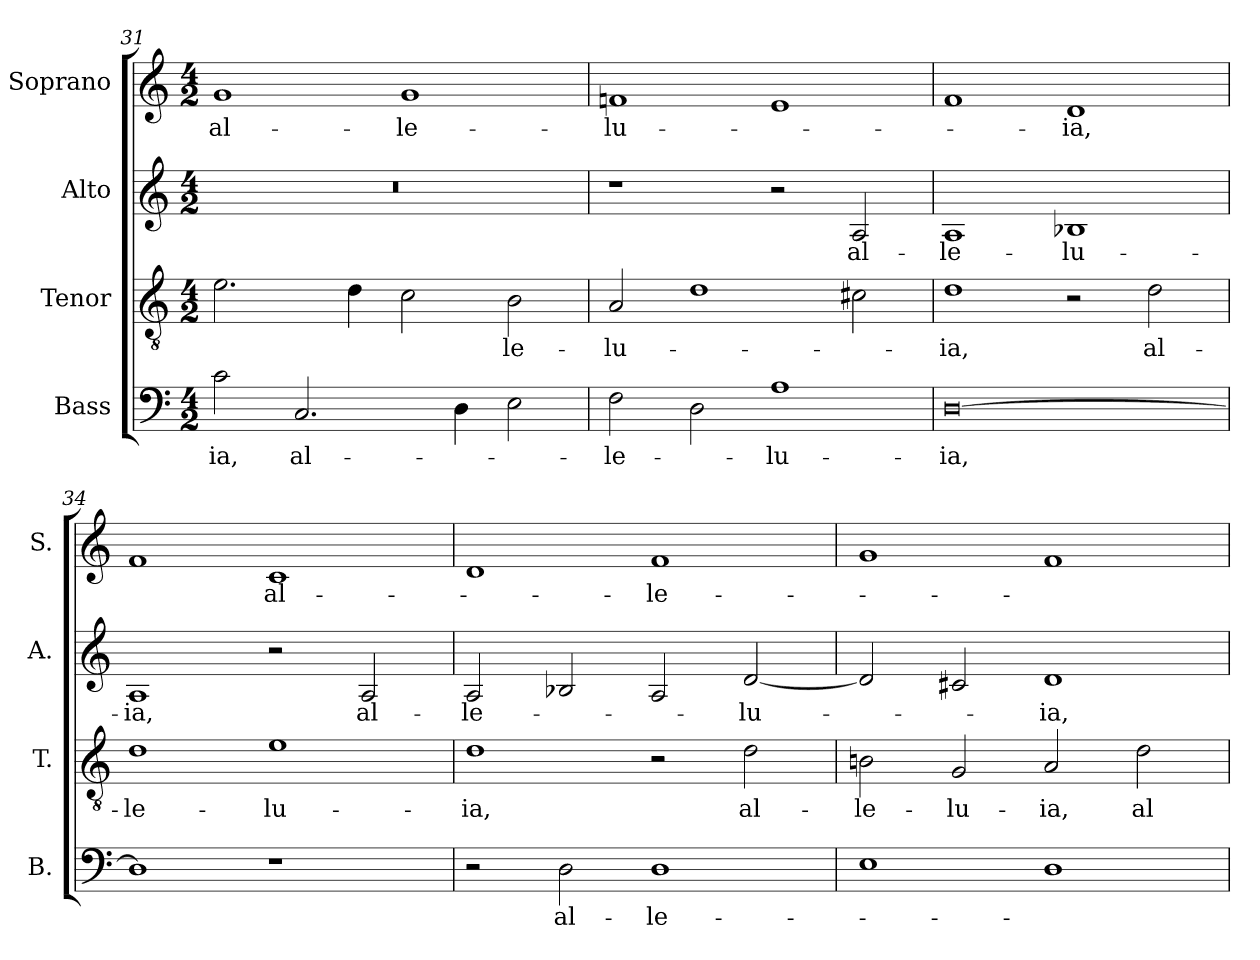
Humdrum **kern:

**kern	**text	**kern	**text	**kern	**text	**kern	**text
*part4	*part4	*part3	*part3	*part2	*part2	*part1	*part1
*staff4	*staff4	*staff3	*staff3	*staff2	*staff2	*staff1	*staff1
*I"Bass	*	*I"Tenor	*	*I"Alto	*	*I"Soprano	*
*I'B.	*	*I'T.	*	*I'A.	*	*I'S.	*
!!LO:LB:g=z
*clefF4	*	*clefGv2	*	*clefG2	*	*clefG2	*
*	*	*ITrd7c12	*	*	*	*	*
*k[]	*	*k[]	*	*k[]	*	*k[]	*
*C:	*	*C:	*	*C:	*	*C:	*
*M4/2	*	*M4/2	*	*M4/2	*	*M4/2	*
=31	=31	=31	=31	=31	=31	=31	=31
!	!LO:LY:b:color=#000000	!	!	!LO:N:vis=1	!	!	!
!	!	!	!	!	!	!	!LO:LY:b:color=#000000
2ci\	-ia,	2.Ei\	.	0r	.	1gi	al-
!	!LO:LY:b:color=#000000	!	!	!	!	!	!
2.Ci/	al-	.	.	.	.	.	.
.	.	4Di\	.	.	.	.	.
!	!	!	!	!	!	!	!LO:LY:b:color=#000000
.	.	2Ci\	.	.	.	1gi	-le-
4Di\	.	.	.	.	.	.	.
!	!	!	!LO:LY:b:color=#000000	!	!	!	!
2Ei\	.	2BBi\	-le-	.	.	.	.
=32	=32	=32	=32	=32	=32	=32	=32
!	!LO:LY:b:color=#000000	!	!	!	!	!	!
!	!	!	!LO:LY:b:color=#000000	!	!	!	!
!	!	!	!	!	!	!	!LO:LY:b:color=#000000
2Fi\	-le-	2AAi/	-lu-	1r	.	1fni	-lu-
2Di\	.	1Di	.	.	.	.	.
!	!LO:LY:b:color=#000000	!	!	!	!	!	!
1Ai	-lu-	.	.	2r	.	1ei	.
!	!	!	!	!	!LO:LY:b:color=#000000	!	!
.	.	2C#Xi\	.	2Ai/	al-	.	.
=33	=33	=33	=33	=33	=33	=33	=33
!	!LO:LY:b:color=#000000	!	!	!	!	!	!
!	!	!	!LO:LY:b:color=#000000	!	!	!	!
!	!	!	!	!	!LO:LY:b:color=#000000	!	!
[0Di	-ia,	1Di	-ia,	1Ai	-le-	1fi	.
!	!	!	!	!	!LO:LY:b:color=#000000	!	!
!	!	!	!	!	!	!	!LO:LY:b:color=#000000
.	.	2r	.	1B-Xi	-lu-	1di	-ia,
!	!	!	!LO:LY:b:color=#000000	!	!	!	!
.	.	2Di\	al-	.	.	.	.
=34	=34	=34	=34	=34	=34	=34	=34
!	!	!	!LO:LY:b:color=#000000	!	!	!	!
!	!	!	!	!	!LO:LY:b:color=#000000	!	!
1Di]	.	1Di	-le-	1Ai	-ia,	1fi	.
!	!	!	!LO:LY:b:color=#000000	!	!	!	!
!	!	!	!	!	!	!	!LO:LY:b:color=#000000
1r	.	1Ei	-lu-	2r	.	1ci	al-
!	!	!	!	!	!LO:LY:b:color=#000000	!	!
.	.	.	.	2Ai/	al-	.	.
=35	=35	=35	=35	=35	=35	=35	=35
!	!	!	!LO:LY:b:color=#000000	!	!	!	!
!	!	!	!	!	!LO:LY:b:color=#000000	!	!
2r	.	1Di	-ia,	2Ai/	-le-	1di	.
!	!LO:LY:b:color=#000000	!	!	!	!	!	!
2Di\	al-	.	.	2B-Xi/	.	.	.
!	!LO:LY:b:color=#000000	!	!	!	!	!	!
!	!	!	!	!	!	!	!LO:LY:b:color=#000000
1Di	-le-	2r	.	2Ai/	.	1fi	-le-
!	!	!	!LO:LY:b:color=#000000	!	!	!	!
!	!	!	!	!	!LO:LY:b:color=#000000	!	!
.	.	2Di\	al-	[2di/	-lu-	.	.
=36	=36	=36	=36	=36	=36	=36	=36
!	!	!	!LO:LY:b:color=#000000	!	!	!	!
1Ei	.	2BBni\	-le-	2di/]	.	1gi	.
!	!	!	!LO:LY:b:color=#000000	!	!	!	!
.	.	2GGi/	-lu-	2c#Xi/	.	.	.
!	!	!	!LO:LY:b:color=#000000	!	!	!	!
!	!	!	!	!	!LO:LY:b:color=#000000	!	!
1Di	.	2AAi/	-ia,	1di	-ia,	1fi	.
!	!	!	!LO:LY:b:color=#000000	!	!	!	!
.	.	2Di\	al-	.	.	.	.
=	=	=	=	=	=	=	=
*-	*-	*-	*-	*-	*-	*-	*-
